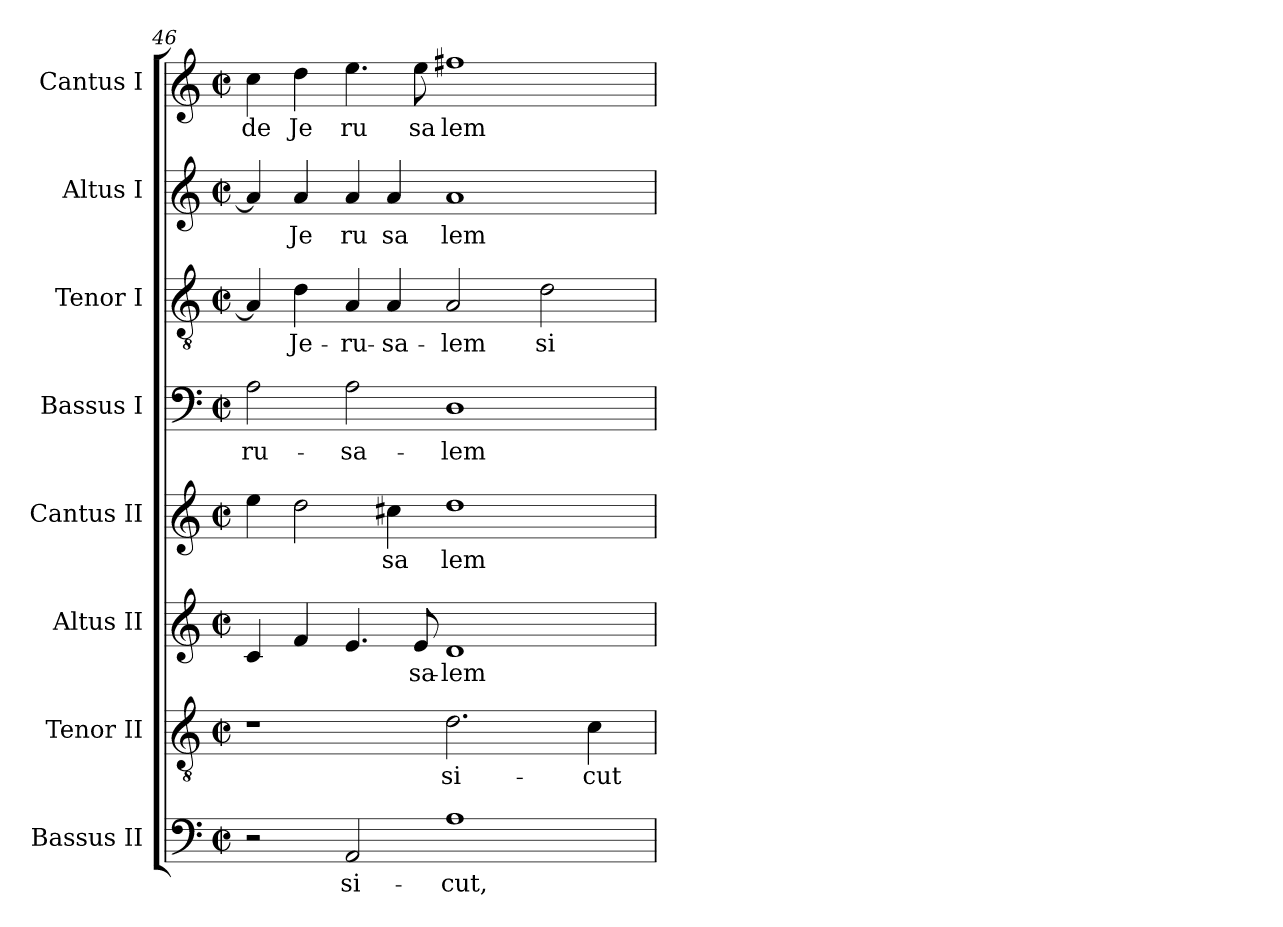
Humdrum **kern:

**kern	**text	**kern	**text	**kern	**text	**kern	**text	**kern	**text	**kern	**text	**kern	**text	**kern	**text
*part8	*part8	*part7	*part7	*part6	*part6	*part5	*part5	*part4	*part4	*part3	*part3	*part2	*part2	*part1	*part1
*staff8	*staff8	*staff7	*staff7	*staff6	*staff6	*staff5	*staff5	*staff4	*staff4	*staff3	*staff3	*staff2	*staff2	*staff1	*staff1
*I"Bassus II	*	*I"Tenor II	*	*I"Altus II	*	*I"Cantus II	*	*I"Bassus I	*	*I"Tenor I	*	*I"Altus I	*	*I"Cantus I	*
!!LO:PB:g=z
*clefF4	*	*clefGv2	*	*clefG2	*	*clefG2	*	*clefF4	*	*clefGv2	*	*clefG2	*	*clefG2	*
*M2/2	*	*M2/2	*	*M2/2	*	*M2/2	*	*M2/2	*	*M2/2	*	*M2/2	*	*M2/2	*
*met(c|)	*	*met(c|)	*	*met(c|)	*	*met(c|)	*	*met(c|)	*	*met(c|)	*	*met(c|)	*	*met(c|)	*
=46	=46	=46	=46	=46	=46	=46	=46	=46	=46	=46	=46	=46	=46	=46	=46
!	!	!	!	!	!	!	!	!	!LO:LY:b:cj	!	!	!	!	!	!LO:LY:b:cj
*	*	*	*	*^	*	*^	*	*	*	*	*	*	*	*	*
2r	.	1r	.	4c/	4ryy	.	4ee\	8...ryy	.	2A\	ru-	4A/]	.	4a/]	.	4cc\	de
.	.	.	.	.	.	.	.	1ryy	.	.	.	.	.	.	.	.	.
!	!	!	!	!	!	!	!	!	!	!	!	!	!LO:LY:b:cj	!	!LO:LY:b:cj	!	!LO:LY:b:cj
.	.	.	.	4f/	32.ryy	.	2dd\	.	.	.	.	4d\	Je-	4a/	Je	4dd\	Je
.	.	.	.	.	1ryy	.	.	.	.	.	.	.	.	.	.	.	.
!	!LO:LY:b:cj	!	!	!	!	!	!	!	!	!	!LO:LY:b:cj	!	!LO:LY:b:cj	!	!LO:LY:b:cj	!	!LO:LY:b:cj
2AA/	si-	.	.	4.e/	.	.	.	.	.	2A\	-sa-	4A/	-ru-	4a/	ru	4.ee\	ru
!	!	!	!	!	!	!	!	!	!LO:LY:b:cj	!	!	!	!LO:LY:b:cj	!	!LO:LY:b:cj	!	!
.	.	.	.	.	.	.	4cc#X\	.	-sa	.	.	4A/	-sa-	4a/	sa	.	.
!	!	!	!	!	!	!LO:LY:b:cj	!	!	!	!	!	!	!	!	!	!	!LO:LY:b:cj
.	.	.	.	8e/	.	-sa-	.	.	.	.	.	.	.	.	.	8ee\	sa
!	!LO:LY:b:cj	!	!LO:LY:b:cj	!	!	!LO:LY:b:cj	!	!	!LO:LY:b:cj	!	!LO:LY:b:cj	!	!LO:LY:b:cj	!	!LO:LY:b:cj	!	!LO:LY:b:cj
1A	-cut,	2.d\	si-	1d	.	-lem	1dd	.	lem	1D	-lem	2A/	-lem	1a	lem	1ff#X	lem
.	.	.	.	.	.	.	.	2ryy	.	.	.	.	.	.	.	.	.
.	.	.	.	.	2ryy	.	.	.	.	.	.	.	.	.	.	.	.
!	!	!	!	!	!	!	!	!	!	!	!	!	!LO:LY:b:cj	!	!	!	!
.	.	.	.	.	.	.	.	.	.	.	.	2d\	si-	.	.	.	.
.	.	.	.	.	.	.	.	4ryy	.	.	.	.	.	.	.	.	.
!	!	!	!LO:LY:b:cj	!	!	!	!	!	!	!	!	!	!	!	!	!	!
.	.	4c\	-cut	.	.	.	.	.	.	.	.	.	.	.	.	.	.
.	.	.	.	.	8ryy	.	.	.	.	.	.	.	.	.	.	.	.
.	.	.	.	.	16ryy	.	.	.	.	.	.	.	.	.	.	.	.
.	.	.	.	.	64ryy	.	.	64ryy	.	.	.	.	.	.	.	.	.
*	*	*	*	*v	*v	*	*	*	*	*	*	*	*	*	*	*	*
*	*	*	*	*	*	*v	*v	*	*	*	*	*	*	*	*	*
=	=	=	=	=	=	=	=	=	=	=	=	=	=	=	=
*-	*-	*-	*-	*-	*-	*-	*-	*-	*-	*-	*-	*-	*-	*-	*-
